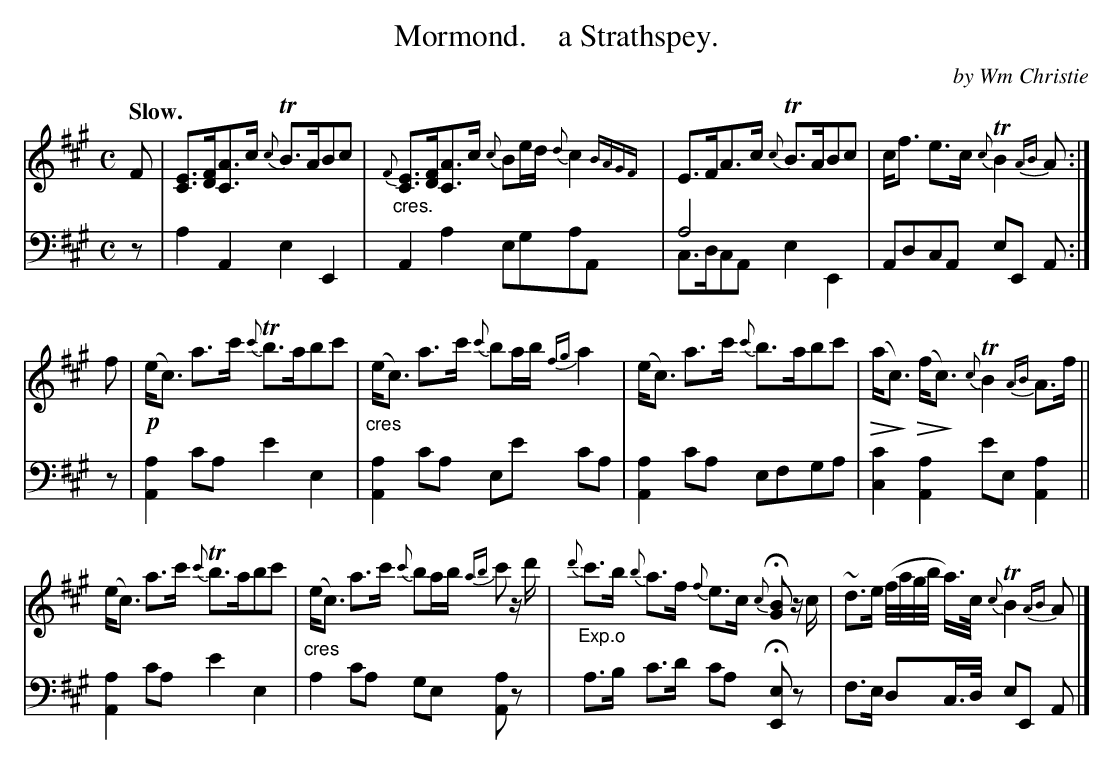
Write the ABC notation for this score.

X:1
T: Mormond.    a Strathspey.
C: by Wm Christie
Z8 John Chambers <jc:trillian.mit.edu>
U: p=!crescendo(!
U: P=!crescendo)!
U: Q=!diminuendo(!
U: q=!diminuendo)!
M: C
L: 1/16
Q: "Slow."
K: A
V: 1 staves=2
F2 |\
[E3C3][FD][A3C3]c {c}TB3AB2c2 | "_cres."{F}[E3C3][FD][A3C3]c {c}B2ed {d}c4{BAGF} |\
E3FA3c {c}TB3AB2c2 | cf3 e3c {c}TB4 {AB}A2 :|
f2 |!p!\
(ec3) a3c' {c'}Tb3ab2c'2 | "_cres"(ec3) a3c' {c'}b2ab {fg}a4 |\
(ec3) a3c' {c'}b3ab2c'2 | (Qaqc3) Q(fqc3) {c}TB4 {AB}A3f ||
(ec3) a3c' {c'}Tb3ab2c'2 | "_cres"(ec3) a3c' {c'}b2ab {ab}c'2 zd' |\
"_Exp.o"{d'}c'3b {b}a3f {f}e3c {c}H[B2G2] zc | ~d3e (f/a/g/b/ a)>c {c}TB4 {AB}A2 |]
V: 2 clef=bass middle=d
z2 |\
a4A4 e4E4 | A4a4 e2g2a2A2 | a8 x8 & c3dc2A2 e4E4 | A2d2c2A2 e2E2 A2 :| z2 |\
[a4A4]c'2a2 e'4e4 | [a4A4]c'2a2 e2e'2 c'2a2 |
[a4A4]c'2a2 e2f2g2a2 | [c'4c4][a4A4] e'2e2[a4A4] ||\
[a4A4]c'2a2 e'4e4 | a4c'2a2 g2e2 [a2A2]z2 | a3b c'3d' c'2a2 H[e2E2]z2 | f3e d2c>d e2E2 A2 |]
